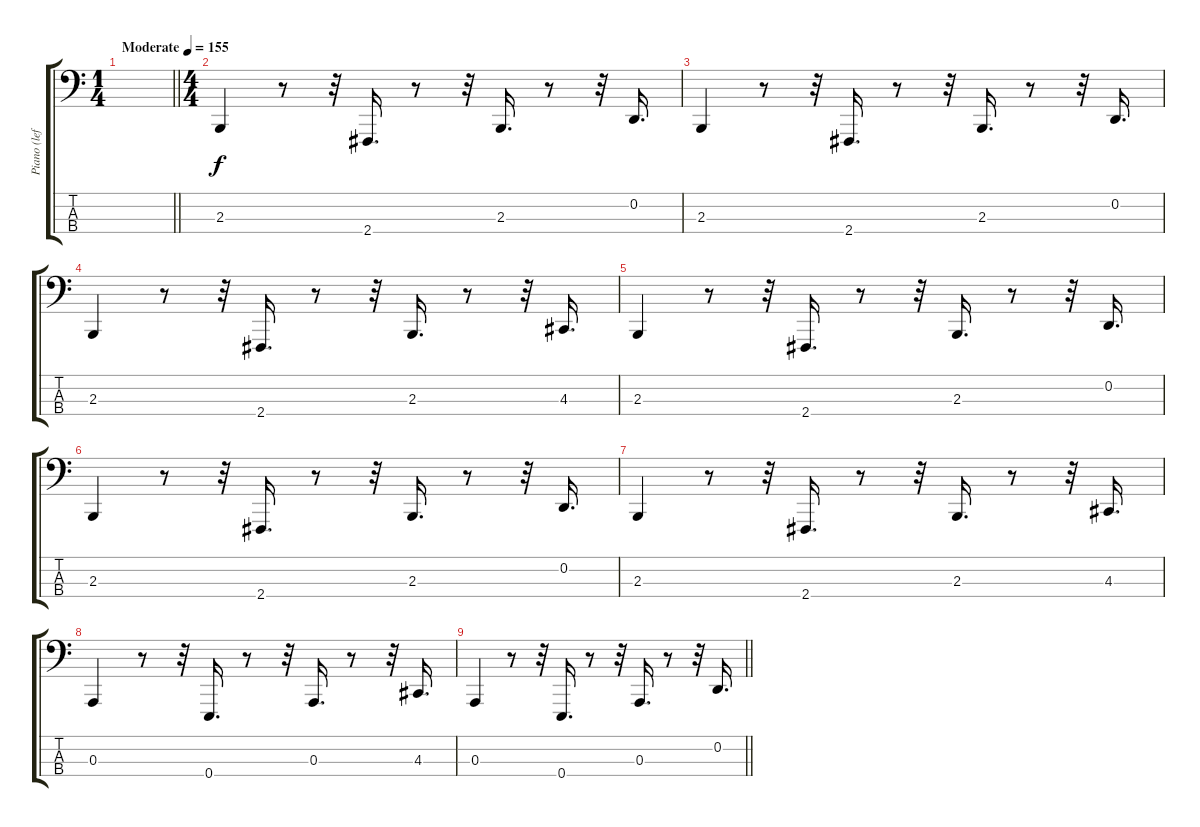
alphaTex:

\track ("Piano (left)" "Piano (lef") {instrument acousticgrandpiano}
\staff {score tabs}
\tuning (G2 D2 A1 E1) {hide}
\ts (1 4)
\tempo (155 "Moderate")
\clef f4
\barLineRight lightlight
\ks c
|
\ts (4 4)
2.3.4 r.8 r.32 2.4.16{d} r.8 r.32 2.3.16{d} r.8 r.32 0.2.16{d} |
2.3.4 r.8 r.32 2.4.16{d} r.8 r.32 2.3.16{d} r.8 r.32 0.2.16{d} |
2.3.4 r.8 r.32 2.4.16{d} r.8 r.32 2.3.16{d} r.8 r.32 4.3.16{d} |
2.3.4 r.8 r.32 2.4.16{d} r.8 r.32 2.3.16{d} r.8 r.32 0.2.16{d} |
2.3.4 r.8 r.32 2.4.16{d} r.8 r.32 2.3.16{d} r.8 r.32 0.2.16{d} |
2.3.4 r.8 r.32 2.4.16{d} r.8 r.32 2.3.16{d} r.8 r.32 4.3.16{d} |
0.3.4 r.8 r.32 0.4.16{d} r.8 r.32 0.3.16{d} r.8 r.32 4.3.16{d} |
\barLineRight lightlight
0.3.4 r.8 r.32 0.4.16{d} r.8 r.32 0.3.16{d} r.8 r.32 0.2.16{d}
